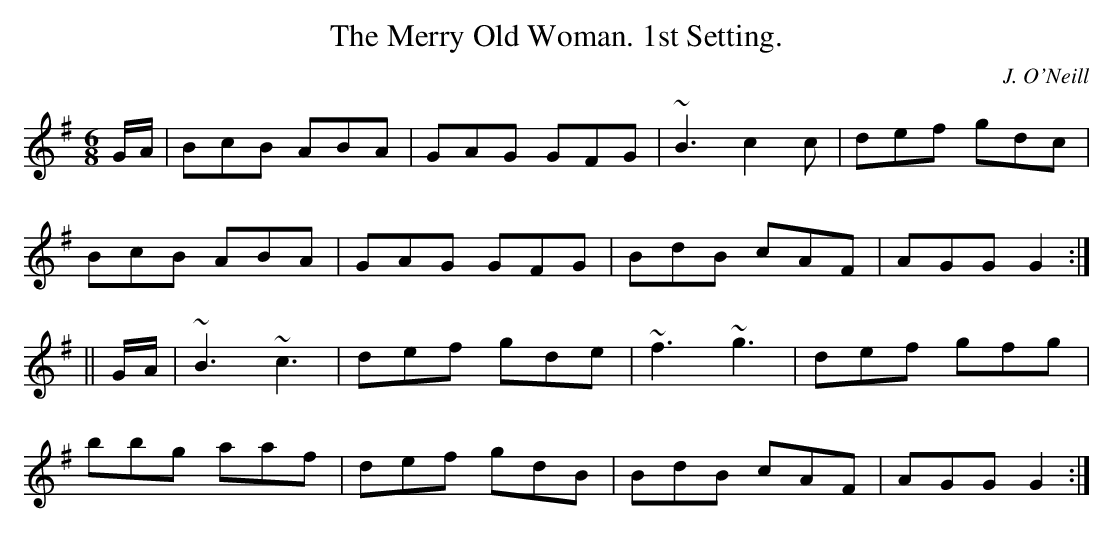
X:1
T: The Merry Old Woman. 1st Setting.
C: J. O'Neill
M: 6/8
K: G
G/A/|BcB ABA|GAG GFG|~B3 c2 c|def gdc|
BcB ABA|GAG GFG|BdB cAF|AGG G2:|
||G/A/|~B3 ~c3|def gde|~f3 ~g3|def gfg|
bbg aaf|def gdB|BdB cAF|AGG G2:|
